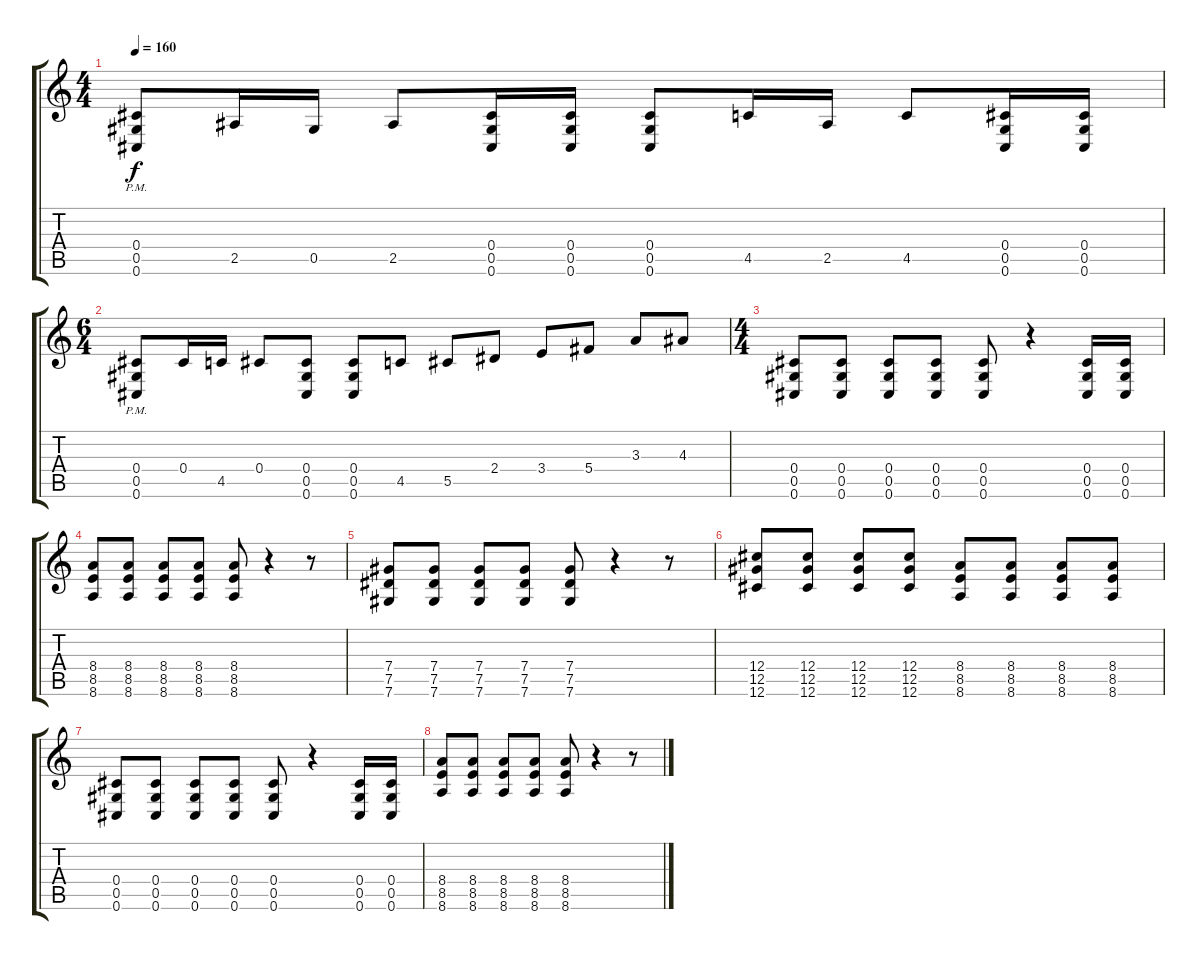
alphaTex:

\track "" {instrument overdrivenguitar}
\staff {score tabs}
\tuning (Eb4 Bb3 Gb3 Db3 Ab2 Db2) {hide}
\ts (4 4)
\tempo 160
\clef g2
\ks c
(0.4 0.5 0.6{pm}).8{dy f} 2.5.16 0.5.16 2.5.8 (0.4 0.5 0.6).16 (0.4 0.5 0.6).16 (0.4 0.5 0.6).8 4.5.16 2.5.16 4.5.8 (0.4 0.5 0.6).16 (0.4 0.5 0.6).16 |
\ts (6 4)
(0.4 0.5 0.6{pm}).8 0.4.16 4.5.16 0.4.8 (0.4 0.5 0.6).8 (0.4 0.5 0.6).8 4.5.8 5.5.8 2.4.8 3.4.8 5.4.8 3.3.8 4.3.8 |
\ts (4 4)
(0.4 0.5 0.6).8 (0.4 0.5 0.6).8 (0.4 0.5 0.6).8 (0.4 0.5 0.6).8 (0.4 0.5 0.6).8 r.4 (0.4 0.5 0.6).16 (0.4 0.5 0.6).16 |
(8.4 8.5 8.6).8 (8.4 8.5 8.6).8 (8.4 8.5 8.6).8 (8.4 8.5 8.6).8 (8.4 8.5 8.6).8 r.4 r.8 |
(7.4 7.5 7.6).8 (7.4 7.5 7.6).8 (7.4 7.5 7.6).8 (7.4 7.5 7.6).8 (7.4 7.5 7.6).8 r.4 r.8 |
(12.4 12.5 12.6).8 (12.4 12.5 12.6).8 (12.4 12.5 12.6).8 (12.4 12.5 12.6).8 (8.4 8.5 8.6).8 (8.4 8.5 8.6).8 (8.4 8.5 8.6).8 (8.4 8.5 8.6).8 |
(0.4 0.5 0.6).8 (0.4 0.5 0.6).8 (0.4 0.5 0.6).8 (0.4 0.5 0.6).8 (0.4 0.5 0.6).8 r.4 (0.4 0.5 0.6).16 (0.4 0.5 0.6).16 |
(8.4 8.5 8.6).8 (8.4 8.5 8.6).8 (8.4 8.5 8.6).8 (8.4 8.5 8.6).8 (8.4 8.5 8.6).8 r.4 r.8
